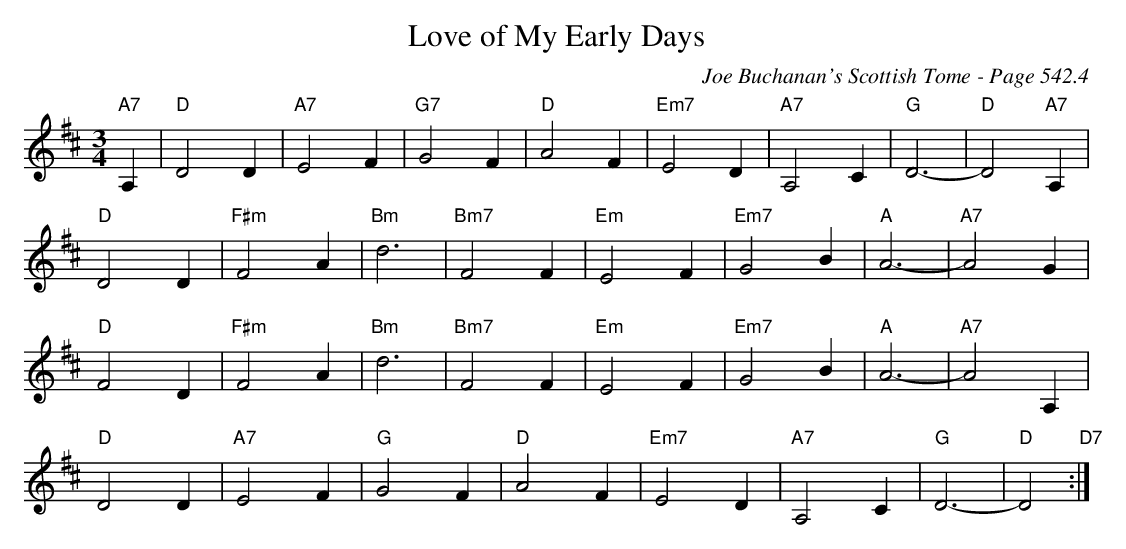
X:1
T:Love of My Early Days
C:Joe Buchanan's Scottish Tome - Page 542.4
L:1/4
M:3/4
K:D
"A7"A, | "D"D2 D  | "A7"E2 F | "G7"G2 F | "D"A2 F | "Em7"E2 D | "A7"A,2 C | "G"D3- | "D"D2 "A7"A, |
"D"D2 D | "F#m"F2 A | "Bm"d3 | "Bm7"F2 F | "Em"E2 F | "Em7"G2 B | "A"A3- | "A7"A2G |
"D"F2 D | "F#m"F2 A | "Bm"d3 | "Bm7"F2 F | "Em"E2 F | "Em7"G2 B | "A"A3- | "A7"A2 A, |
"D"D2 D | "A7"E2 F | "G"G2 F | "D"A2 F | "Em7"E2 D | "A7"A,2 C | "G"D3- | "D"D2 "D7" :|
